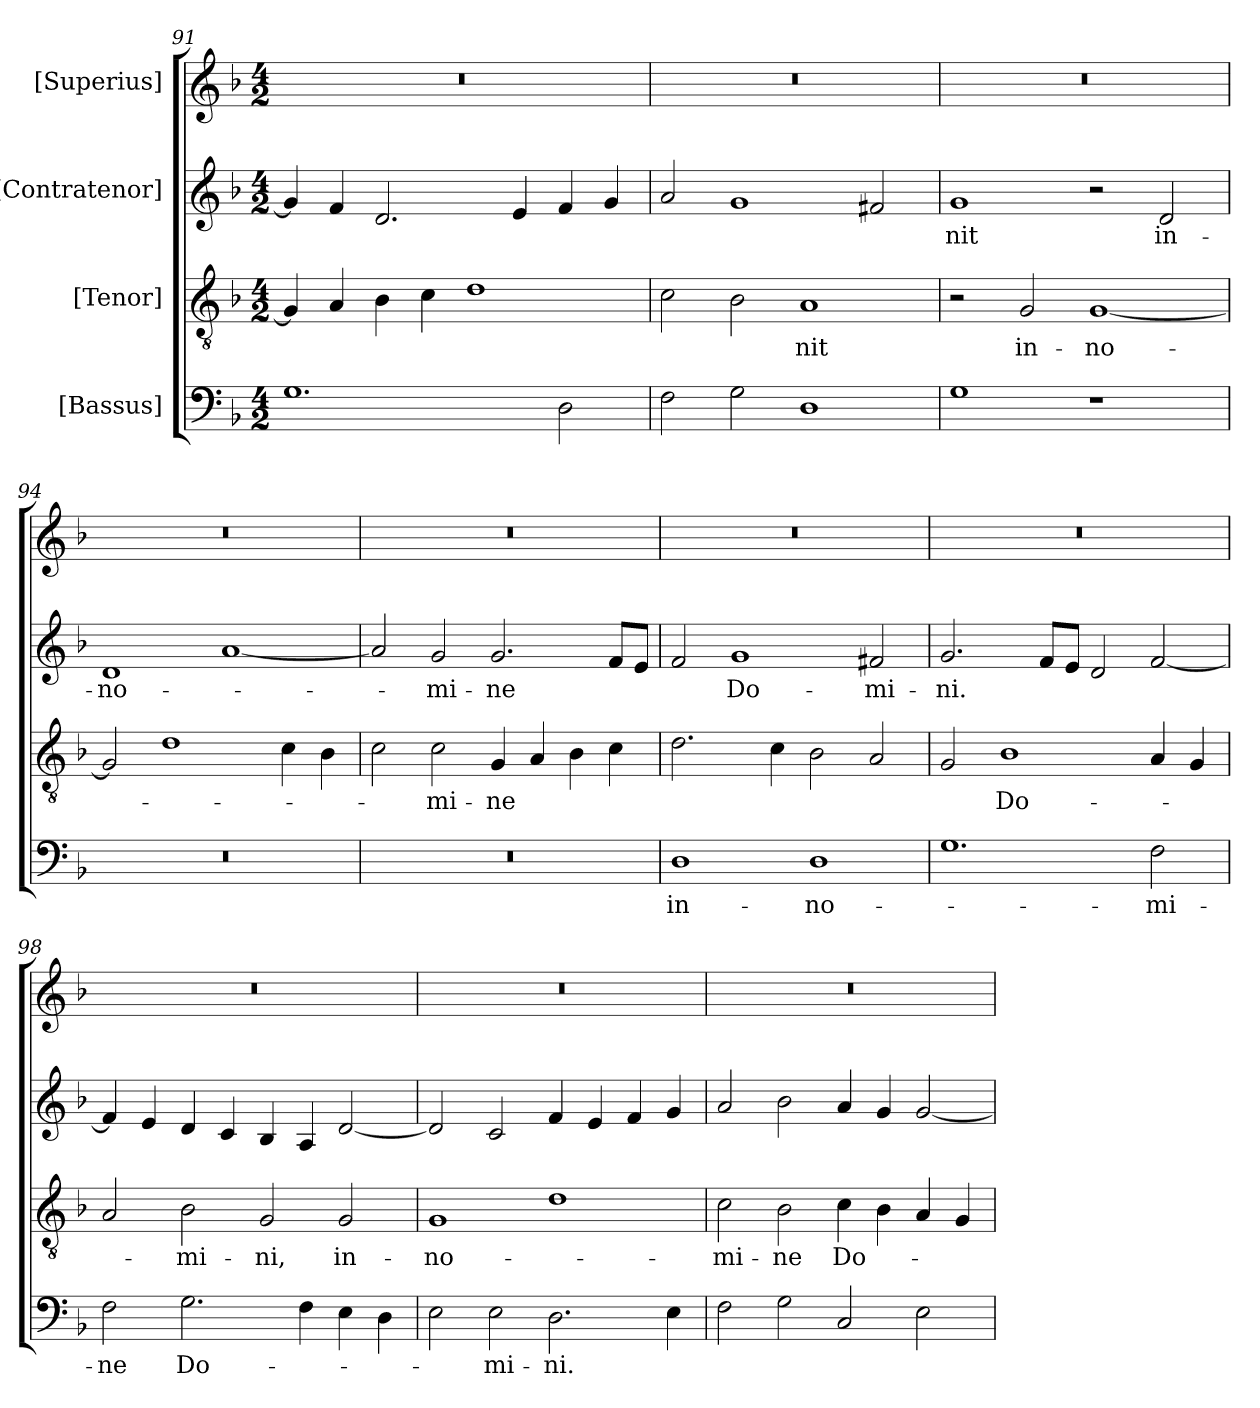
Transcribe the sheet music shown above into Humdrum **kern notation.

**kern	**text	**kern	**text	**kern	**text	**kern
*part4	*part4	*part3	*part3	*part2	*part2	*part1
*staff4	*staff4	*staff3	*staff3	*staff2	*staff2	*staff1
*I"[Bassus]	*	*I"[Tenor]	*	*I"[Contratenor]	*	*I"[Superius]
*clefF4	*	*clefGv2	*	*clefG2	*	*clefG2
*k[b-]	*	*k[b-]	*	*k[b-]	*	*k[b-]
*M4/2	*	*M4/2	*	*M4/2	*	*M4/2
=91	=91	=91	=91	=91	=91	=91
1.G\	.	4G/]	.	4g/]	.	0r
.	.	4A/	.	4f/	.	.
.	.	4B-\	.	2.d/	.	.
.	.	4c\	.	.	.	.
.	.	1d\	.	.	.	.
.	.	.	.	4e/	.	.
2D\	.	.	.	4f/	.	.
.	.	.	.	4g/	.	.
=92	=92	=92	=92	=92	=92	=92
2F\	.	2c\	.	2a/	.	0r
2G\	.	2B-\	.	1g/	.	.
1D\	.	1A/	-nit	.	.	.
.	.	.	.	2f#X/	.	.
=93	=93	=93	=93	=93	=93	=93
1G\	.	2r	.	1g/	-nit	0r
.	.	2G/	in-	.	.	.
1r	.	[1G/	no-	2r	.	.
.	.	.	.	2d/	in-	.
=94	=94	=94	=94	=94	=94	=94
0r	.	2G/]	.	1d/	no-	0r
.	.	1d\	.	.	.	.
.	.	.	.	[1a/	.	.
.	.	4c\	.	.	.	.
.	.	4B-\	.	.	.	.
=95	=95	=95	=95	=95	=95	=95
0r	.	2c\	.	2a/]	.	0r
.	.	2c\	-mi-	2g/	-mi-	.
.	.	4G/	-ne	2.g/	-ne	.
.	.	4A/	.	.	.	.
.	.	4B-\	.	.	.	.
.	.	4c\	.	8f/L	.	.
.	.	.	.	8e/J	.	.
=96	=96	=96	=96	=96	=96	=96
1D\	in-	2.d\	.	2f/	.	0r
.	.	.	.	1g/	Do-	.
.	.	4c\	.	.	.	.
1D\	no-	2B-\	.	.	.	.
.	.	2A/	.	2f#X/	-mi-	.
=97	=97	=97	=97	=97	=97	=97
1.G\	.	2G/	.	2.g/	-ni.	0r
.	.	1B-\	Do-	.	.	.
.	.	.	.	8f/L	.	.
.	.	.	.	8e/J	.	.
.	.	.	.	2d/	.	.
2F\	-mi-	4A/	.	[2f/	.	.
.	.	4G/	.	.	.	.
=98	=98	=98	=98	=98	=98	=98
2F\	-ne	2A/	.	4f/]	.	0r
.	.	.	.	4e/	.	.
2.G\	Do-	2B-\	-mi-	4d/	.	.
.	.	.	.	4c/	.	.
.	.	2G/	-ni,	4B-/	.	.
4F\	.	.	.	4A/	.	.
4E\	.	2G/	in-	[2d/	.	.
4D\	.	.	.	.	.	.
=99	=99	=99	=99	=99	=99	=99
2E\	.	1G/	no-	2d/]	.	0r
2E\	-mi-	.	.	2c/	.	.
2.D\	-ni.	1d\	.	4f/	.	.
.	.	.	.	4e/	.	.
.	.	.	.	4f/	.	.
4E\	.	.	.	4g/	.	.
=100	=100	=100	=100	=100	=100	=100
2F\	.	2c\	-mi-	2a/	.	0r
2G\	.	2B-\	-ne	2b-\	.	.
2C/	.	4c\	Do-	4a/	.	.
.	.	4B-\	.	4g/	.	.
2E\	.	4A/	.	[2g/	.	.
.	.	4G/	.	.	.	.
=	=	=	=	=	=	=
*-	*-	*-	*-	*-	*-	*-
